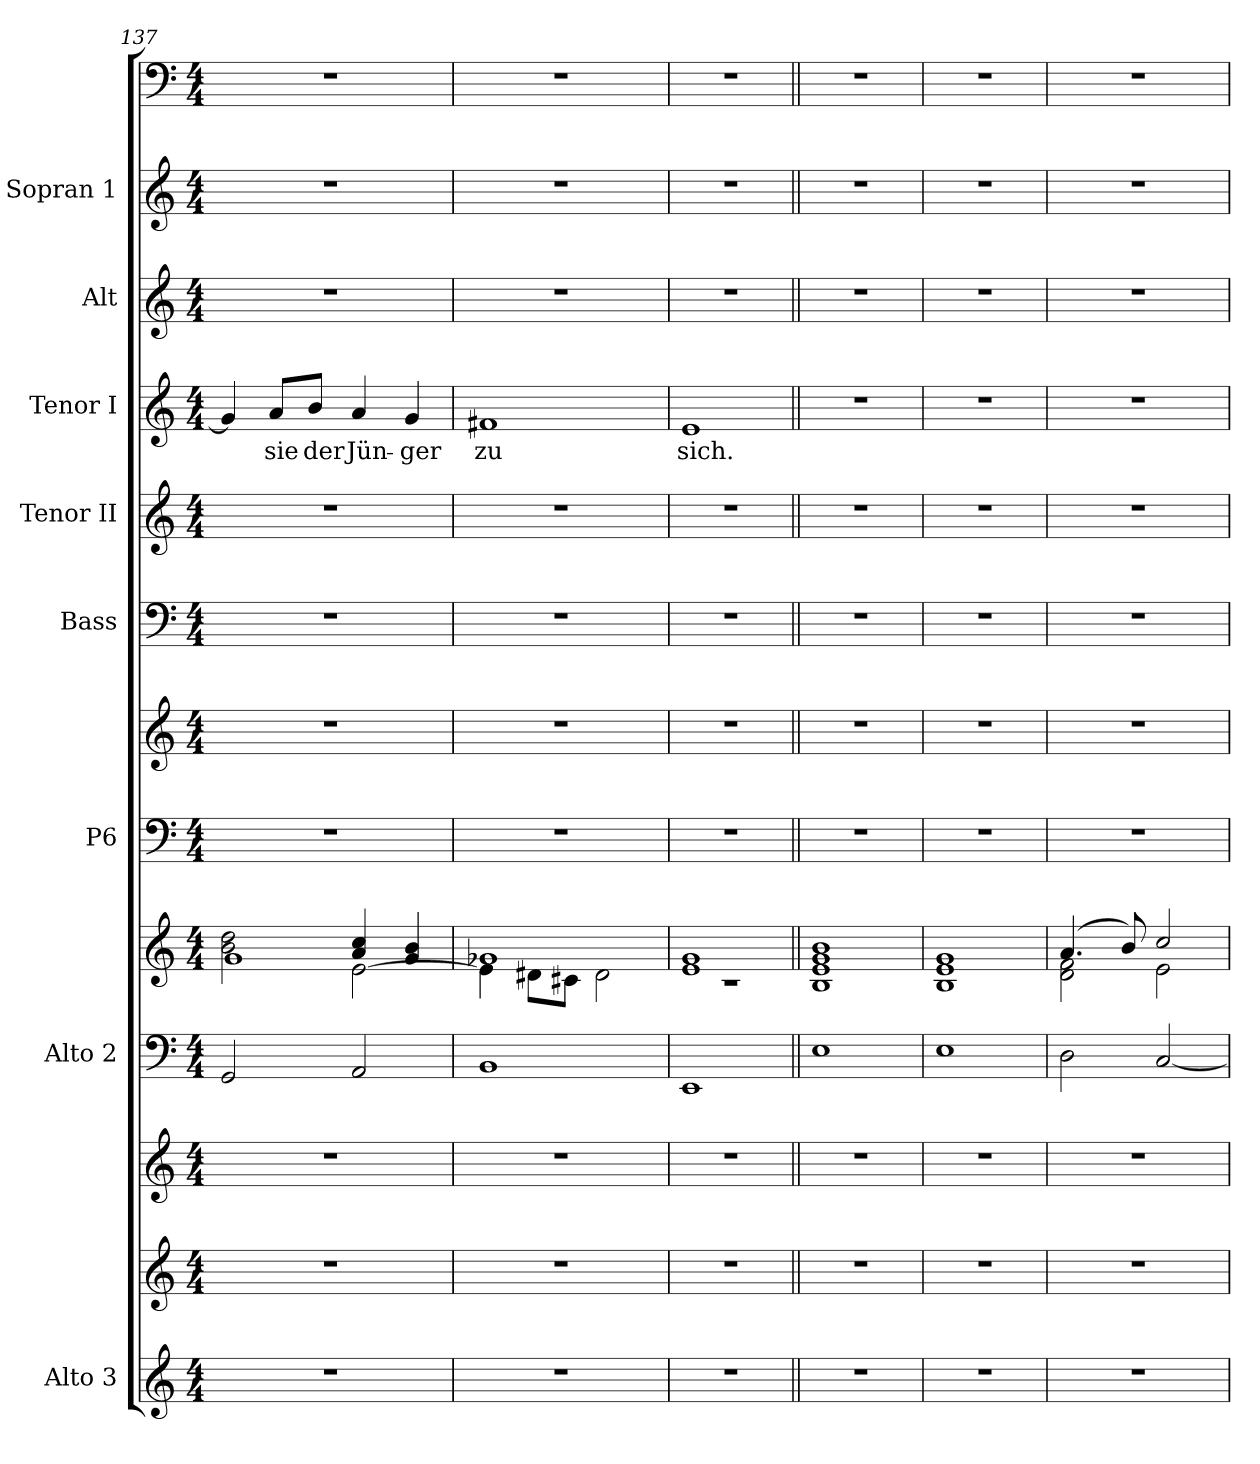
**kern	**kern	**kern	**kern	**kern	**kern	**kern	**kern	**kern	**kern	**text	**kern	**kern	**kern
*part11	*part10	*part9	*part8	*part8	*part7	*part7	*part6	*part5	*part4	*part4	*part3	*part2	*part1
*staff13	*staff12	*staff11	*staff10	*staff9	*staff8	*staff7	*staff6	*staff5	*staff4	*staff4	*staff3	*staff2	*staff1
*I"Alto 3	*	*	*I"Alto 2	*	*I"P6	*	*I"Bass	*I"Tenor II	*I"Tenor I	*	*I"Alt	*I"Sopran 1	*
*I'Alto 3	*	*	*I'Alto 2	*	*	*	*	*	*	*	*	*	*
*clefG2	*clefG2	*clefG2	*clefF4	*clefG2	*clefF4	*clefG2	*clefF4	*clefG2	*clefG2	*	*clefG2	*clefG2	*clefF4
*	*ITrd7c12	*ITrd7c12	*	*	*	*	*	*ITrd7c12	*ITrd7c12	*	*	*	*
*k[]	*k[]	*k[]	*k[]	*k[]	*k[]	*k[]	*k[]	*k[]	*k[]	*	*k[]	*k[]	*k[]
*C:	*C:	*C:	*C:	*C:	*C:	*C:	*C:	*C:	*C:	*	*C:	*C:	*C:
*M4/4	*M4/4	*M4/4	*M4/4	*M4/4	*M4/4	*M4/4	*M4/4	*M4/4	*M4/4	*	*M4/4	*M4/4	*M4/4
=137	=137	=137	=137	=137	=137	=137	=137	=137	=137	=137	=137	=137	=137
*	*	*	*^	*^	*	*	*	*	*	*	*	*	*
*	*	*	*	*	*	*^	*	*	*	*	*	*	*	*	*
1r	1r	1r	2GG/	1ryy	2b\ 2dd\	1g	2ryy	1r	1r	1r	1r	4G/]	.	1r	1r	1r
!	!	!	!	!	!	!	!	!	!	!	!	!	!LO:LY:b	!	!	!
.	.	.	.	.	.	.	.	.	.	.	.	8A/L	sie	.	.	.
!	!	!	!	!	!	!	!	!	!	!	!	!	!LO:LY:b	!	!	!
.	.	.	.	.	.	.	.	.	.	.	.	8B/J	der	.	.	.
!	!	!	!	!	!	!	!	!	!	!	!	!	!LO:LY:b	!	!	!
.	.	.	2AA/	.	4a/ 4cc/	.	[<2e\	.	.	.	.	4A/	Jün-	.	.	.
!	!	!	!	!	!	!	!	!	!	!	!	!	!LO:LY:b	!	!	!
.	.	.	.	.	4g/ 4b/	.	.	.	.	.	.	4G/	-ger	.	.	.
=138	=138	=138	=138	=138	=138	=138	=138	=138	=138	=138	=138	=138	=138	=138	=138	=138
!	!	!	!	!	!	!	!	!	!	!	!	!	!LO:LY:b	!	!	!
1r	1r	1r	1BB	1ryy	4ryy	1g-X	4e\]	1r	1r	1r	1r	1F#X	zu	1r	1r	1r
.	.	.	.	.	8d#X\L	.	2.ryy	.	.	.	.	.	.	.	.	.
.	.	.	.	.	8c#X\J	.	.	.	.	.	.	.	.	.	.	.
.	.	.	.	.	2d#\	.	.	.	.	.	.	.	.	.	.	.
=139	=139	=139	=139	=139	=139	=139	=139	=139	=139	=139	=139	=139	=139	=139	=139	=139
!	!	!	!	!	!	!	!	!	!	!	!	!	!LO:LY:b	!	!	!
1r	1r	1r	1EE	1ryy	1e 1g	1rc	1ryy	1r	1r	1r	1r	1E	sich.	1r	1r	1r
!!LO:PB:g=z
=140||	=140||	=140||	=140||	=140||	=140||	=140||	=140||	=140||	=140||	=140||	=140||	=140||	=140||	=140||	=140||	=140||
1r	1r	1r	1E	1ryy	1ryy	1ryy	1B 1e 1g 1b	1r	1r	1r	1r	1r	.	1r	1r	1r
=141	=141	=141	=141	=141	=141	=141	=141	=141	=141	=141	=141	=141	=141	=141	=141	=141
1r	1r	1r	1E	1ryy	1ryy	1ryy	1B 1e 1g	1r	1r	1r	1r	1r	.	1r	1r	1r
=142	=142	=142	=142	=142	=142	=142	=142	=142	=142	=142	=142	=142	=142	=142	=142	=142
1r	1r	1r	2D\	2ryy	1ryy	2d\ 2f\	(>4.a/	1r	1r	1r	1r	1r	.	1r	1r	1r
.	.	.	.	.	.	.	8b/)	.	.	.	.	.	.	.	.	.
.	.	.	2ryy	[<2C/	.	2e\	2cc/	.	.	.	.	.	.	.	.	.
*	*	*	*v	*v	*	*	*	*	*	*	*	*	*	*	*	*
*	*	*	*	*v	*v	*v	*	*	*	*	*	*	*	*	*
=	=	=	=	=	=	=	=	=	=	=	=	=	=
*-	*-	*-	*-	*-	*-	*-	*-	*-	*-	*-	*-	*-	*-
